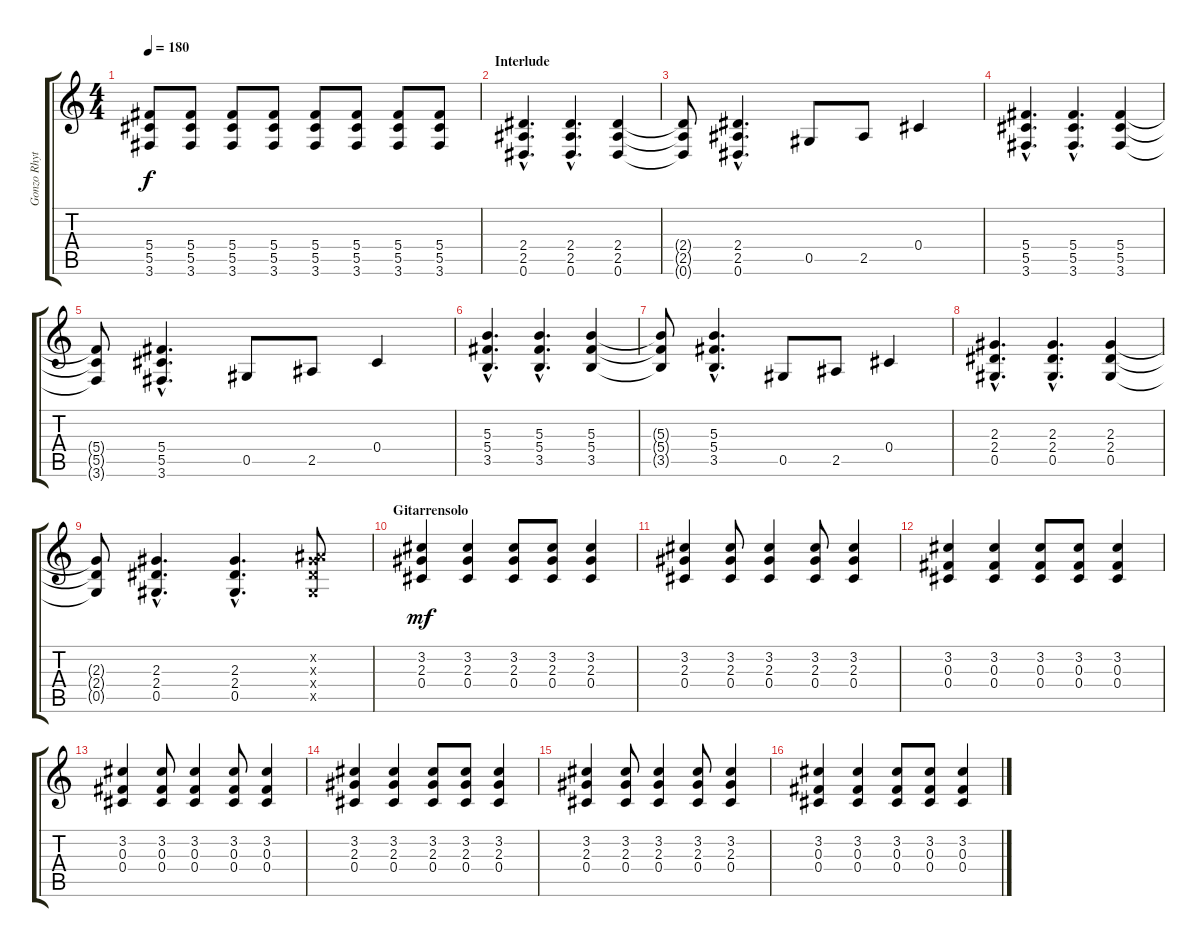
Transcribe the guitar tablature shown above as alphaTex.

\track ("Gonzo Rhythm III" "Gonzo Rhyt") {instrument overdrivenguitar}
\staff {score tabs}
\tuning (Eb4 Bb3 Gb3 Db3 Ab2 Eb2) {hide}
\ts (4 4)
\tempo 180
\clef g2
\ks c
(5.4 5.5 3.6).8{dy f} (5.4 5.5 3.6).8 (5.4 5.5 3.6).8 (5.4 5.5 3.6).8 (5.4 5.5 3.6).8 (5.4 5.5 3.6).8 (5.4 5.5 3.6).8 (5.4 5.5 3.6).8 |
\section ("" "Interlude")
(2.4{hac} 2.5{hac} 0.6{hac}).4{d} (2.4{hac} 2.5{hac} 0.6{hac}).4{d} (2.4 2.5 0.6).4 |
(2.4{t} 2.5{t} 0.6{t}).8 (2.4{hac} 2.5{hac} 0.6{hac}).4{d} 0.5.8 2.5.8 0.4.4 |
(5.4{hac} 5.5{hac} 3.6{hac}).4{d} (5.4{hac} 5.5{hac} 3.6{hac}).4{d} (5.4 5.5 3.6).4 |
(5.4{t} 5.5{t} 3.6{t}).8 (5.4{hac} 5.5{hac} 3.6{hac}).4{d} 0.5.8 2.5.8 0.4.4 |
(5.3{hac} 5.4{hac} 3.5{hac}).4{d} (5.3{hac} 5.4{hac} 3.5{hac}).4{d} (5.3 5.4 3.5).4 |
(5.3{t} 5.4{t} 3.5{t}).8 (5.3{hac} 5.4{hac} 3.5{hac}).4{d} 0.5.8 2.5.8 0.4.4 |
(2.3{hac} 2.4{hac} 0.5{hac}).4{d} (2.3{hac} 2.4{hac} 0.5{hac}).4{d} (2.3 2.4 0.5).4 |
(2.3{t} 2.4{t} 0.5{t}).8 (2.3{hac} 2.4{hac} 0.5{hac}).4{d} (2.3{hac} 2.4{hac} 0.5{hac}).4{d} (0.2{x} 2.3{x} 2.4{x} 0.5{x}).8 |
\section ("" "Gitarrensolo")
(3.2 2.3 0.4).4{dy mf} (3.2 2.3 0.4).4 (3.2 2.3 0.4).8 (3.2 2.3 0.4).8 (3.2 2.3 0.4).4 |
(3.2 2.3 0.4).4 (3.2 2.3 0.4).8 (3.2 2.3 0.4).4 (3.2 2.3 0.4).8 (3.2 2.3 0.4).4 |
(3.2 0.3 0.4).4 (3.2 0.3 0.4).4 (3.2 0.3 0.4).8 (3.2 0.3 0.4).8 (3.2 0.3 0.4).4 |
(3.2 0.3 0.4).4 (3.2 0.3 0.4).8 (3.2 0.3 0.4).4 (3.2 0.3 0.4).8 (3.2 0.3 0.4).4 |
(3.2 2.3 0.4).4 (3.2 2.3 0.4).4 (3.2 2.3 0.4).8 (3.2 2.3 0.4).8 (3.2 2.3 0.4).4 |
(3.2 2.3 0.4).4 (3.2 2.3 0.4).8 (3.2 2.3 0.4).4 (3.2 2.3 0.4).8 (3.2 2.3 0.4).4 |
(3.2 0.3 0.4).4 (3.2 0.3 0.4).4 (3.2 0.3 0.4).8 (3.2 0.3 0.4).8 (3.2 0.3 0.4).4
